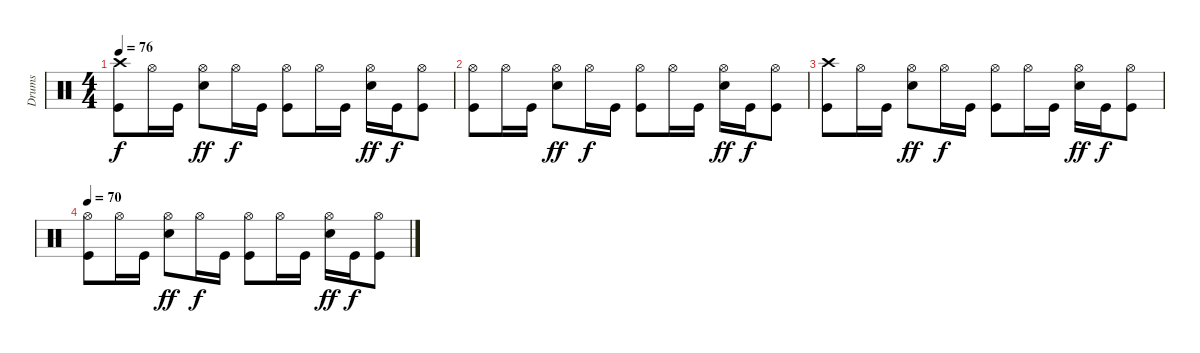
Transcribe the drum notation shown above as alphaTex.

\track ("Drums" "Drums") {instrument percussion}
\staff {score}
\articulation defaults
\ts (4 4)
\tempo 76
\clef neutral
\ks c
("Crash high (hit)" "Kick (hit)").8{dy f} "Hi-Hat (open)".16 "Kick (hit)".16 ("Electric Snare (hit)" "Hi-Hat (open)").8{dy ff} "Hi-Hat (open)".16{dy f} "Kick (hit)".16 ("Kick (hit)" "Hi-Hat (open)").8 "Hi-Hat (open)".16 "Kick (hit)".16 ("Electric Snare (hit)" "Hi-Hat (open)").16{dy ff} "Kick (hit)".16{dy f} ("Kick (hit)" "Hi-Hat (open)").8 |
("Hi-Hat (open)" "Kick (hit)").8 "Hi-Hat (open)".16 "Kick (hit)".16 ("Electric Snare (hit)" "Hi-Hat (open)").8{dy ff} "Hi-Hat (open)".16{dy f} "Kick (hit)".16 ("Kick (hit)" "Hi-Hat (open)").8 "Hi-Hat (open)".16 "Kick (hit)".16 ("Electric Snare (hit)" "Hi-Hat (open)").16{dy ff} "Kick (hit)".16{dy f} ("Kick (hit)" "Hi-Hat (open)").8 |
("Crash high (hit)" "Kick (hit)").8 "Hi-Hat (open)".16 "Kick (hit)".16 ("Electric Snare (hit)" "Hi-Hat (open)").8{dy ff} "Hi-Hat (open)".16{dy f} "Kick (hit)".16 ("Kick (hit)" "Hi-Hat (open)").8 "Hi-Hat (open)".16 "Kick (hit)".16 ("Electric Snare (hit)" "Hi-Hat (open)").16{dy ff} "Kick (hit)".16{dy f} ("Kick (hit)" "Hi-Hat (open)").8 |
\tempo 70
("Hi-Hat (open)" "Kick (hit)").8 "Hi-Hat (open)".16 "Kick (hit)".16 ("Electric Snare (hit)" "Hi-Hat (open)").8{dy ff} "Hi-Hat (open)".16{dy f} "Kick (hit)".16 ("Kick (hit)" "Hi-Hat (open)").8 "Hi-Hat (open)".16 "Kick (hit)".16 ("Electric Snare (hit)" "Hi-Hat (open)").16{dy ff} "Kick (hit)".16{dy f} ("Kick (hit)" "Hi-Hat (open)").8
